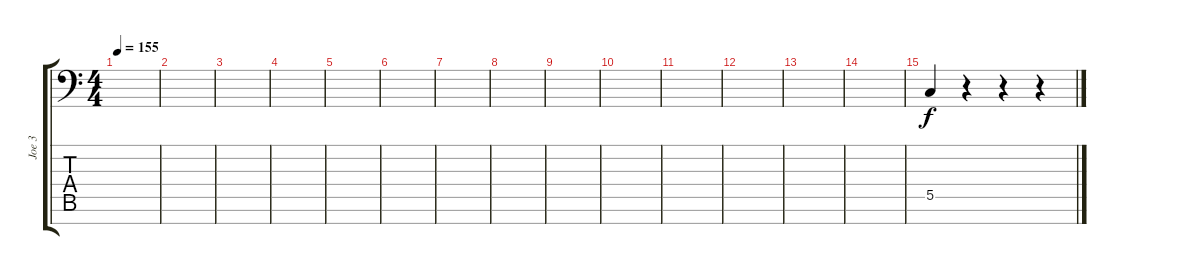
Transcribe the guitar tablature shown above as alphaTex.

\track ("Joe 3" "Joe 3") {instrument orchestrahit}
\staff {score tabs}
\tuning (D4 A3 F3 C3 G2 C2 G1) {hide}
\ts (4 4)
\tempo 155
\clef f4
\ks c
|
|
|
|
|
|
|
|
|
|
|
|
|
|
5.5.4{volume 10 instrument orchestrahit} r.4 r.4 r.4
